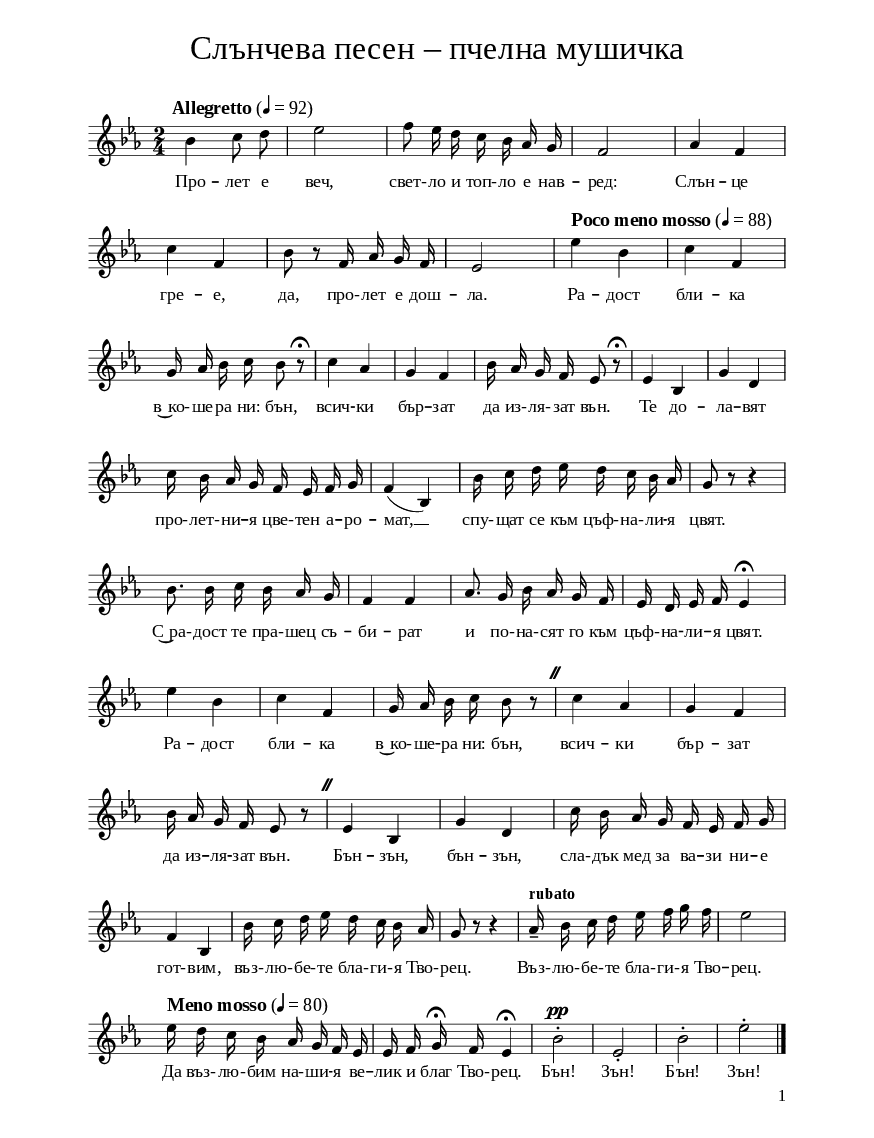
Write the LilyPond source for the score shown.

\version "2.24.2"

\include "include/globals.ily"

\bookpart {
  \label #'ref125
  \tocItem \markup "Слънчева песен – пчелна мушичка"
  \paper {
    print-all-headers = ##t
    print-page-number = ##t
    print-first-page-number = ##t

    % put page numbers on the bottom
    oddHeaderMarkup = \markup ""
    evenHeaderMarkup = \markup ""
    oddFooterMarkup = \markup
    \fill-line {
      ""
      \if \should-print-page-number \fromproperty #'page:page-number-string
    }
    evenFooterMarkup = \markup
    \fill-line {
      \if \should-print-page-number \fromproperty #'page:page-number-string
      ""
    }

    left-margin = 1.5\cm
    right-margin = 1.5\cm
    top-margin = 1.6\cm
    bottom-margin = 1.2\cm
    ragged-bottom = ##t % do not spread the staves to fill the whole vertical space

    % change distance between staves
    system-system-spacing =
    #'((basic-distance . 11)
       (minimum-distance . 6)
       (padding . 1)
       (stretchability . 12))
  }
  \score {
    \include "include/score-layout.ily"

    \new Voice \relative c' {
      \clef treble
      \key es \major
      \time 2/4
      \tempoFunc "Allegretto" 4 "92"
      \autoBeamOff
      bes'4  c8  d8
      | % 44
      es2 | % 45
      f8  es16  d16  c16
      bes16 as16 g16 |  % 46
      f2 | % 47
      as4 f4 \break | % 48
      c'4 f,4 | % 49
      bes8 r8 f16 as16 g16
      f16 |
      es2 |
      \tempoFunc "Poco meno mosso" 4 "88"
      es'4  bes4 | % 52
      c4 f,4 \break | % 53
      g16 as16  bes16  c16
      bes8 r8 ^\fermata |  % 54
      c4 as4 |  % 55
      g4 f4 | % 56
      bes16 as16 g16 f16 es8
      r8 ^\fermata   | % 57
      es4 bes4 |  g'4 d4 | \break % 58
      % 59
      c'16  bes16 as16 g16
      f16 es16 f16 g16 |
      f4 ( bes,4 )  | % 61
      bes'16  c16  d16  es16
      d16  c16  bes16 as16 | % 62
      g8 r8 r4 \break  | % 63
      bes8.  bes16  c16  bes16
      as16 g16  | % 64
      f4 f4 | % 65
      as8. g16  bes16 as16 g16
      f16 | % 66
      es16 d16 es16 f16 es4
      ^\fermata | \break % 67

      es'4  bes4 | % 68
      c4 f,4 | % 69
      g16 as16  bes16  c16
      bes8 r8 \mark \markup \fontsize #-3 { \musicglyph "scripts.caesura.straight" }|
      c4 as4 |   % 71
      g4 f4 |  \break % 72
      bes16 as16 g16 f16 es8
      r8 \mark \markup \fontsize #-3 { \musicglyph "scripts.caesura.straight" } |  % 73
      es4 bes4 |  % 74
      g'4 d4 | % 75
      c'16  bes16 as16 g16
      f16 es16 f16 g16 |  \break % 76
      f4 bes,4  | % 77
      bes'16  c16  d16  es16
      d16  c16  bes16 as16 |  % 78
      g8 r8 r4 |
      as16 -- ^\markup{ \bold {rubato} }  bes16
      c16  d16  es16  f16
      g16  f16 |
      es2 \break | % 81
      \tempoFunc "Meno mosso" 4 "80"
      es16  d16  c16  bes16
      as16 g16 f16 es16 |  % 82
      es16 f16 g16 ^\fermata f16
      es4 ^\fermata | % 83
      bes'2 -. ^\pp | % 84
      es,2 -. | % 85
      bes'2 -. | % 86
      es2 -. \bar "|."
    }

    \addlyrics {
      Про --
      лет е веч, "свет-" -- ло и "топ-" -- ло
      е нав -- ред: Слън -- це гре --
      е, да, "про-" -- лет е дош -- ла. Ра
      -- дост бли -- ка "в~ко-" -- ше -- ра
      ни: бън, всич -- ки бър -- зат да
      "из-" -- "ля-" -- зат вън. Те до -- ла --
      вят "про-" -- "лет-" -- ни -- я "цве-" -- тен
      а -- ро -- мат, __ "спу-" -- щат се
      към "цъф-" -- "на-" -- ли -- я цвят.
      "С~ра-" -- дост те "пра-" -- шец съ --
      би -- рат и "по-" -- "на-" -- сят го към
      "цъф-" -- на -- ли -- я цвят. Ра --
      дост бли -- ка "в~ко-" -- ше -- ра
      ни: бън, всич -- ки бър -- зат да
      из -- ля -- зат вън. Бън -- зън,
      бън -- зън, "сла-" -- дък мед за ва --
      зи ни -- е "гот-" -- вим, "въз-" -- "лю-" --
      "бе-" -- те "бла-" -- "ги-" -- я "Тво-" -- рец.
      "Въз-" -- "лю-" -- "бе-" -- те "бла-" -- "ги-" -- я
      Тво -- рец. Да "въз-" -- "лю-" -- бим "на-"
      -- ши -- я ве -- лик и благ "Тво-" --
      рец. Бън! Зън! Бън! Зън!
    }

    \header {
      title = \titleFunc "Слънчева песен – пчелна мушичка" "Slănčeva pesen – pčelna mušička"
    }

    \midi{}

  } % score

} % bookpart
